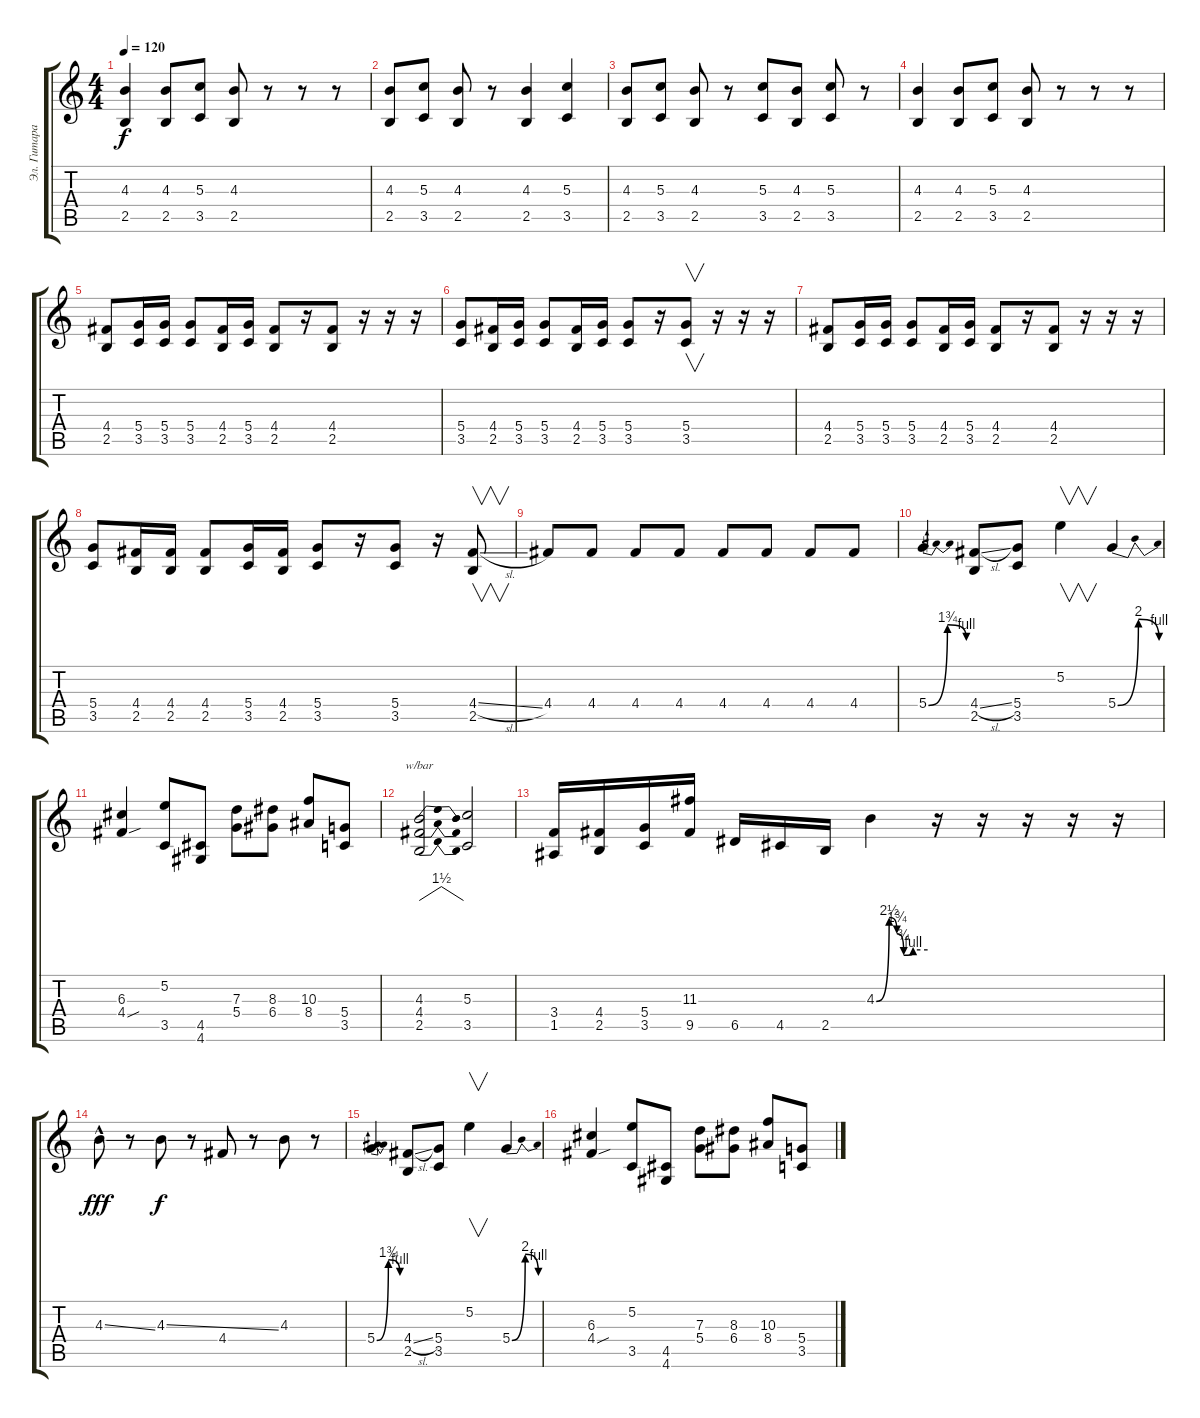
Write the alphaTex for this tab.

\track ("Эл. Гитара" "Эл. Гитара") {instrument distortionguitar}
\staff {score tabs}
\tuning (E4 B3 G3 D3 A2 E2) {hide}
\ts (4 4)
\tempo 120
\clef g2
\ks c
(4.3 2.5).4{dy f} (4.3 2.5).8 (5.3 3.5).8 (4.3 2.5).8 r.8 r.8 r.8 |
(4.3 2.5).8 (5.3 3.5).8 (4.3 2.5).8 r.8 (4.3 2.5).4 (5.3 3.5).4 |
(4.3 2.5).8 (5.3 3.5).8 (4.3 2.5).8 r.8 (5.3 3.5).8 (4.3 2.5).8 (5.3 3.5).8 r.8 |
(4.3 2.5).4 (4.3 2.5).8 (5.3 3.5).8 (4.3 2.5).8 r.8 r.8 r.8 |
(4.4 2.5).8 (5.4 3.5).16 (5.4 3.5).16 (5.4 3.5).8 (4.4 2.5).16 (5.4 3.5).16 (4.4 2.5).8 r.16 (4.4 2.5).8 r.16 r.16 r.16 |
(5.4 3.5).8 (4.4 2.5).16 (5.4 3.5).16 (5.4 3.5).8 (4.4 2.5).16 (5.4 3.5).16 (5.4 3.5).8 r.16 (5.4 3.5).8{v} r.16 r.16 r.16 |
(4.4 2.5).8 (5.4 3.5).16 (5.4 3.5).16 (5.4 3.5).8 (4.4 2.5).16 (5.4 3.5).16 (4.4 2.5).8 r.16 (4.4 2.5).8 r.16 r.16 r.16 |
(5.4 3.5).8 (4.4 2.5).16 (4.4 2.5).16 (4.4 2.5).8 (5.4 3.5).16 (4.4 2.5).16 (5.4 3.5).8 r.16 (5.4 3.5).8 r.16 (4.4{sl} 2.5).8{v} |
4.4.8 4.4.8 4.4.8 4.4.8 4.4.8 4.4.8 4.4.8 4.4.8 |
5.4{be (bendrelease 0 0 15 7 15 7 60 4)}.4 (4.4{sl} 2.5).8 (5.4 3.5).8 5.2.4{v} 5.4{be (bendrelease 0 0 15 8 15 8 60 4)}.4 |
(6.3 4.4{sou}).4 (5.2 3.5).8 (4.5 4.6).8 (7.3 5.4).8 (8.3 6.4).8 (10.3 8.4).8 (5.4 3.5).8 |
(4.3 4.4 2.5).2{tbe (dip default 0 0 30 6 60 0)} (5.3 3.5).2 |
(3.4 1.5).16 (4.4 2.5).16 (5.4 3.5).16 (11.3 9.5).16 6.5.16 4.5.16 2.5.16 4.3{be (custom 0 0 15 10 24 7 32 3 43 4 60 4)}.4 r.16 r.16 r.16 r.16 r.16 |
4.3{ss hac}.8{dy fff} r.8 4.3{ss}.8{dy f} r.8 4.4.8 r.8 4.3.8 r.8 |
5.4{be (bendrelease 0 0 15 7 15 7 60 4)}.4 (4.4{sl} 2.5).8 (5.4 3.5).8 5.2.4{v} 5.4{be (bendrelease 0 0 15 8 15 8 60 4)}.4 |
(6.3 4.4{sou}).4 (5.2 3.5).8 (4.5 4.6).8 (7.3 5.4).8 (8.3 6.4).8 (10.3 8.4).8 (5.4 3.5).8
